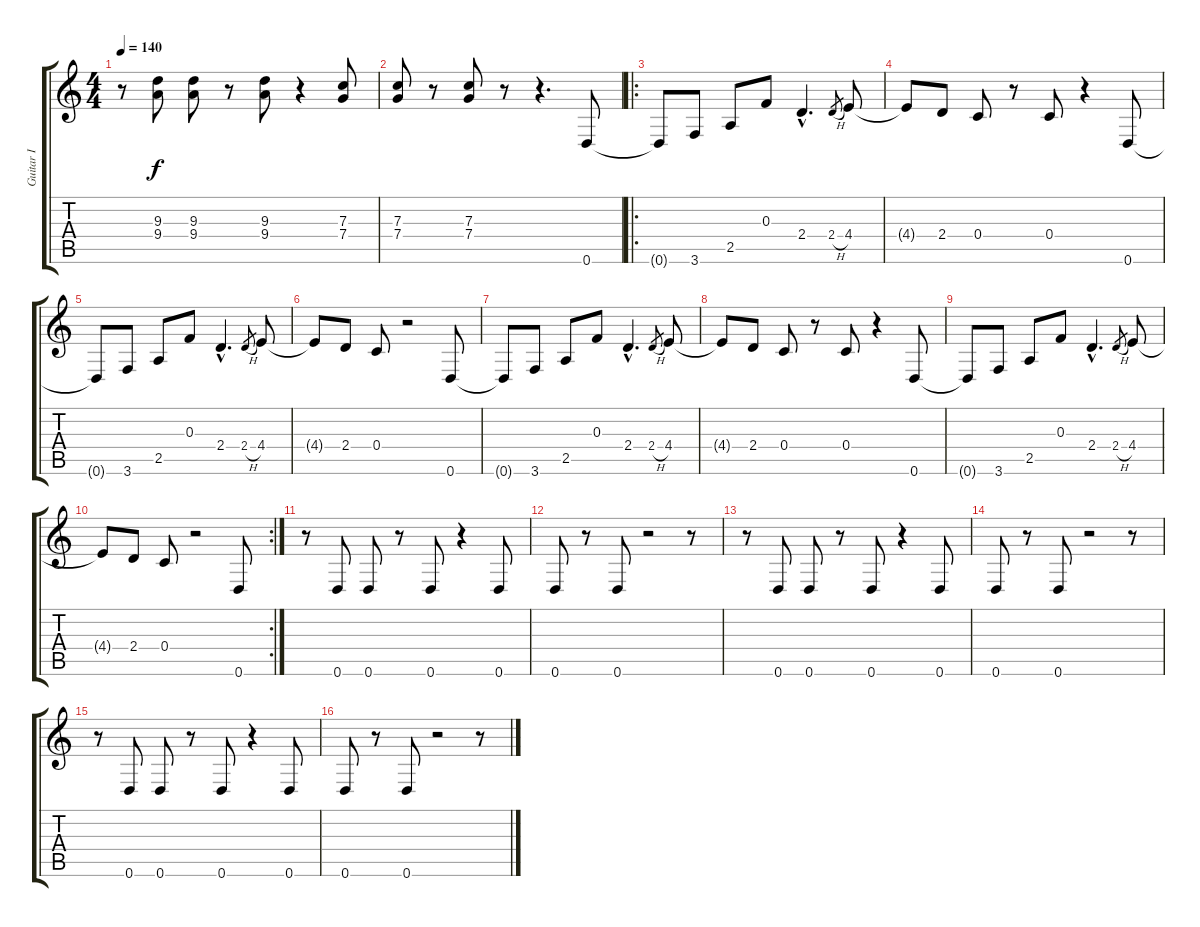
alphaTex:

\track ("Guitar I" "Guitar I") {instrument distortionguitar}
\staff {score tabs}
\tuning (D4 A3 F3 C3 G2 D2) {hide}
\ts (4 4)
\tempo 140
\clef g2
\ks c
r.8{dy f} (9.3 9.4).8 (9.3 9.4).8 r.8 (9.3 9.4).8 r.4 (7.3 7.4).8 |
(7.3 7.4).8 r.8 (7.3 7.4).8 r.8 r.4{d} 0.6.8 |
\ro
0.6{t}.8 3.6.8 2.5.8 0.3.8 2.4{hac}.4{d} 2.4{h}.8{gr} 4.4.8 |
4.4{t}.8 2.4.8 0.4.8 r.8 0.4.8 r.4 0.6.8 |
0.6{t}.8 3.6.8 2.5.8 0.3.8 2.4{hac}.4{d} 2.4{h}.8{gr} 4.4.8 |
4.4{t}.8 2.4.8 0.4.8 r.2 0.6.8 |
0.6{t}.8 3.6.8 2.5.8 0.3.8 2.4{hac}.4{d} 2.4{h}.8{gr} 4.4.8 |
4.4{t}.8 2.4.8 0.4.8 r.8 0.4.8 r.4 0.6.8 |
0.6{t}.8 3.6.8 2.5.8 0.3.8 2.4{hac}.4{d} 2.4{h}.8{gr} 4.4.8 |
\rc 2
4.4{t}.8 2.4.8 0.4.8 r.2 0.6.8 |
r.8 0.6.8 0.6.8 r.8 0.6.8 r.4 0.6.8 |
0.6.8 r.8 0.6.8 r.2 r.8 |
r.8 0.6.8 0.6.8 r.8 0.6.8 r.4 0.6.8 |
0.6.8 r.8 0.6.8 r.2 r.8 |
r.8 0.6.8 0.6.8 r.8 0.6.8 r.4 0.6.8 |
0.6.8 r.8 0.6.8 r.2 r.8
